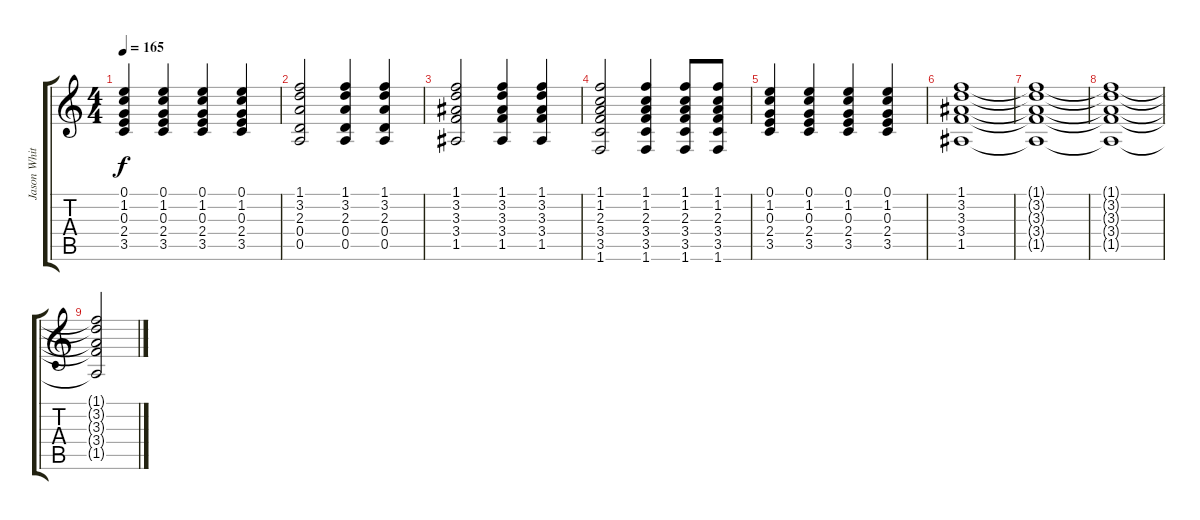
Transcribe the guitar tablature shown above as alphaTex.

\track ("Jason White - Guitar" "Jason Whit") {instrument acousticguitarsteel}
\staff {score tabs}
\tuning (E4 B3 G3 D3 A2 E2) {hide}
\ts (4 4)
\tempo 165
\clef g2
\ks c
(0.1 1.2 0.3 2.4 3.5).4{dy f} (0.1 1.2 0.3 2.4 3.5).4 (0.1 1.2 0.3 2.4 3.5).4 (0.1 1.2 0.3 2.4 3.5).4 |
(1.1 3.2 2.3 0.4 0.5).2 (1.1 3.2 2.3 0.4 0.5).4 (1.1 3.2 2.3 0.4 0.5).4 |
(1.1 3.2 3.3 3.4 1.5).2 (1.1 3.2 3.3 3.4 1.5).4 (1.1 3.2 3.3 3.4 1.5).4 |
(1.1 1.2 2.3 3.4 3.5 1.6).2 (1.1 1.2 2.3 3.4 3.5 1.6).4 (1.1 1.2 2.3 3.4 3.5 1.6).8 (1.1 1.2 2.3 3.4 3.5 1.6).8 |
(0.1 1.2 0.3 2.4 3.5).4 (0.1 1.2 0.3 2.4 3.5).4 (0.1 1.2 0.3 2.4 3.5).4 (0.1 1.2 0.3 2.4 3.5).4 |
(1.1 3.2 3.3 3.4 1.5).1 |
(1.1{t} 3.2{t} 3.3{t} 3.4{t} 1.5{t}).1 |
(1.1{t} 3.2{t} 3.3{t} 3.4{t} 1.5{t}).1 |
(1.1{t} 3.2{t} 3.3{t} 3.4{t} 1.5{t}).2
